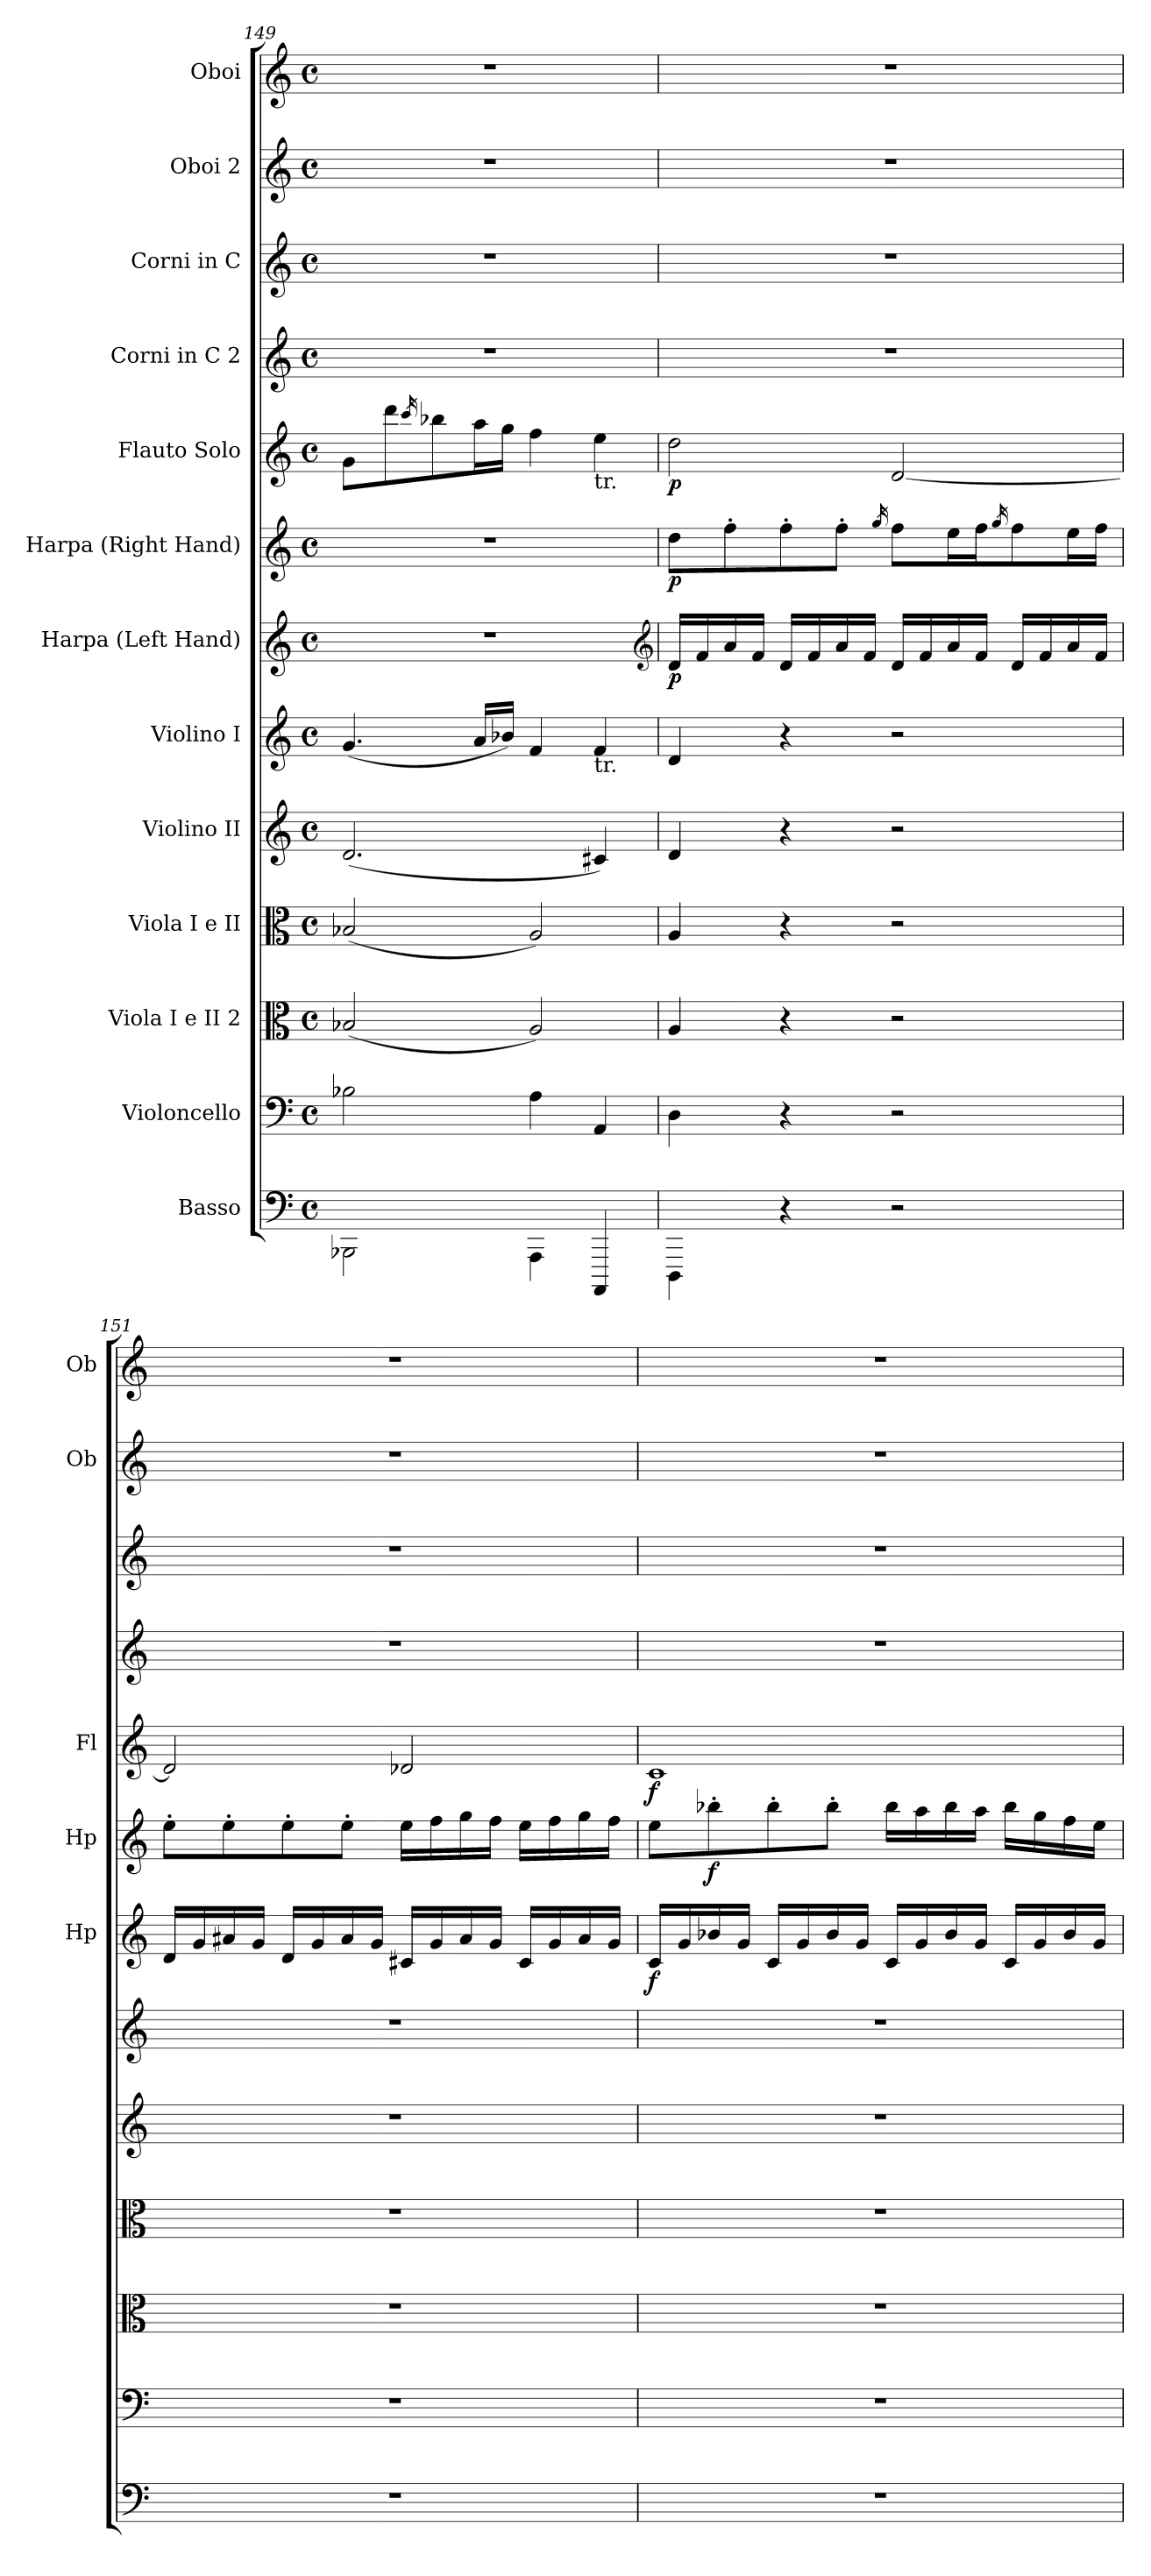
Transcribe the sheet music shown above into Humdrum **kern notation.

**kern	**kern	**kern	**kern	**kern	**kern	**kern	**dynam	**kern	**dynam	**kern	**dynam	**kern	**kern	**kern	**kern
*part13	*part12	*part11	*part10	*part9	*part8	*part7	*part7	*part6	*part6	*part5	*part5	*part4	*part3	*part2	*part1
*staff13	*staff12	*staff11	*staff10	*staff9	*staff8	*staff7	*staff7	*staff6	*staff6	*staff5	*staff5	*staff4	*staff3	*staff2	*staff1
*I"Basso	*I"Violoncello	*I"Viola I e II 2	*I"Viola I e II	*I"Violino II	*I"Violino I	*I"Harpa (Left Hand)	*	*I"Harpa (Right Hand)	*	*I"Flauto Solo	*	*I"Corni in C 2	*I"Corni in C	*I"Oboi 2	*I"Oboi
*	*	*	*	*	*	*I'Hp	*	*I'Hp	*	*I'Fl	*	*	*	*I'Ob	*I'Ob
*clefF4	*clefF4	*clefC3	*clefC3	*clefG2	*clefG2	*clefG2	*	*clefG2	*	*clefG2	*	*clefG2	*clefG2	*clefG2	*clefG2
*ITrd0c12	*	*	*	*	*	*	*	*	*	*	*	*ITrd0c12	*ITrd0c12	*	*
*k[]	*k[]	*k[]	*k[]	*k[]	*k[]	*k[]	*	*k[]	*	*k[]	*	*k[]	*k[]	*k[]	*k[]
*C:	*C:	*C:	*C:	*C:	*C:	*C:	*	*C:	*	*C:	*	*C:	*C:	*C:	*C:
*M4/4	*M4/4	*M4/4	*M4/4	*M4/4	*M4/4	*M4/4	*	*M4/4	*	*M4/4	*	*M4/4	*M4/4	*M4/4	*M4/4
*met(c)	*met(c)	*met(c)	*met(c)	*met(c)	*met(c)	*met(c)	*	*met(c)	*	*met(c)	*	*met(c)	*met(c)	*met(c)	*met(c)
=149	=149	=149	=149	=149	=149	=149	=149	=149	=149	=149	=149	=149	=149	=149	=149
2BBB-X\	2B-X\	(2B-X/	(2B-X/	(2.d/	(4.g/	1r	.	1r	.	8g\L	.	1r	1r	1r	1r
.	.	.	.	.	.	.	.	.	.	8ddd\	.	.	.	.	.
.	.	.	.	.	.	.	.	.	.	16qccc/	.	.	.	.	.
.	.	.	.	.	.	.	.	.	.	8bb-X\	.	.	.	.	.
.	.	.	.	.	16a/LL	.	.	.	.	16aa\L	.	.	.	.	.
.	.	.	.	.	16b-X/JJ)	.	.	.	.	16gg\JJ	.	.	.	.	.
4AAA\	4A\	2A/)	2A/)	.	4f/	.	.	.	.	4ff\	.	.	.	.	.
!	!	!	!	!	!	!	!	!	!	!LO:TX:b:t=tr.	!	!	!	!	!
!	!	!	!	!	!LO:TX:b:t=tr.	!	!	!	!	!	!	!	!	!	!
4AAAA/	4AA/	.	.	4c#X/)	4f/	.	.	.	.	4ee\	.	.	.	.	.
*	*	*	*	*	*	*clefG2	*	*	*	*	*	*	*	*	*
=150	=150	=150	=150	=150	=150	=150	=150	=150	=150	=150	=150	=150	=150	=150	=150
!	!	!	!	!	!	!	!LO:DY:b	!	!LO:DY:b	!	!LO:DY:b	!	!	!	!
4DDD\	4D\	4A/	4A/	4d/	4d/	16d/LL	p	8dd\L	p	2dd\	p	1r	1r	1r	1r
.	.	.	.	.	.	16f/	.	.	.	.	.	.	.	.	.
.	.	.	.	.	.	16a/	.	8ff'\	.	.	.	.	.	.	.
.	.	.	.	.	.	16f/JJ	.	.	.	.	.	.	.	.	.
4r	4r	4r	4r	4r	4r	16d/LL	.	8ff'\	.	.	.	.	.	.	.
.	.	.	.	.	.	16f/	.	.	.	.	.	.	.	.	.
.	.	.	.	.	.	16a/	.	8ff'\J	.	.	.	.	.	.	.
.	.	.	.	.	.	16f/JJ	.	.	.	.	.	.	.	.	.
.	.	.	.	.	.	.	.	16qgg/	.	.	.	.	.	.	.
2r	2r	2r	2r	2r	2r	16d/LL	.	8ff\L	.	[2d/	.	.	.	.	.
.	.	.	.	.	.	16f/	.	.	.	.	.	.	.	.	.
.	.	.	.	.	.	16a/	.	16ee\L	.	.	.	.	.	.	.
.	.	.	.	.	.	16f/JJ	.	16ff\J	.	.	.	.	.	.	.
.	.	.	.	.	.	.	.	16qgg/	.	.	.	.	.	.	.
.	.	.	.	.	.	16d/LL	.	8ff\	.	.	.	.	.	.	.
.	.	.	.	.	.	16f/	.	.	.	.	.	.	.	.	.
.	.	.	.	.	.	16a/	.	16ee\L	.	.	.	.	.	.	.
.	.	.	.	.	.	16f/JJ	.	16ff\JJ	.	.	.	.	.	.	.
!!LO:PB:g=z
=151	=151	=151	=151	=151	=151	=151	=151	=151	=151	=151	=151	=151	=151	=151	=151
1r	1r	1r	1r	1r	1r	16d/LL	.	8ee'\L	.	2d/]	.	1r	1r	1r	1r
.	.	.	.	.	.	16g/	.	.	.	.	.	.	.	.	.
.	.	.	.	.	.	16a#X/	.	8ee'\	.	.	.	.	.	.	.
.	.	.	.	.	.	16g/JJ	.	.	.	.	.	.	.	.	.
.	.	.	.	.	.	16d/LL	.	8ee'\	.	.	.	.	.	.	.
.	.	.	.	.	.	16g/	.	.	.	.	.	.	.	.	.
.	.	.	.	.	.	16a#/	.	8ee'\J	.	.	.	.	.	.	.
.	.	.	.	.	.	16g/JJ	.	.	.	.	.	.	.	.	.
.	.	.	.	.	.	16c#X/LL	.	16ee\LL	.	2d-X/	.	.	.	.	.
.	.	.	.	.	.	16g/	.	16ff\	.	.	.	.	.	.	.
.	.	.	.	.	.	16a#/	.	16gg\	.	.	.	.	.	.	.
.	.	.	.	.	.	16g/JJ	.	16ff\JJ	.	.	.	.	.	.	.
.	.	.	.	.	.	16c#/LL	.	16ee\LL	.	.	.	.	.	.	.
.	.	.	.	.	.	16g/	.	16ff\	.	.	.	.	.	.	.
.	.	.	.	.	.	16a#/	.	16gg\	.	.	.	.	.	.	.
.	.	.	.	.	.	16g/JJ	.	16ff\JJ	.	.	.	.	.	.	.
=152	=152	=152	=152	=152	=152	=152	=152	=152	=152	=152	=152	=152	=152	=152	=152
!	!	!	!	!	!	!	!LO:DY:b	!	!	!	!LO:DY:b	!	!	!	!
1r	1r	1r	1r	1r	1r	16c/LL	f	8ee\L	.	1c	f	1r	1r	1r	1r
.	.	.	.	.	.	16g/	.	.	.	.	.	.	.	.	.
!	!	!	!	!	!	!	!	!	!LO:DY:b	!	!	!	!	!	!
.	.	.	.	.	.	16b-X/	.	8bb-X'\	f	.	.	.	.	.	.
.	.	.	.	.	.	16g/JJ	.	.	.	.	.	.	.	.	.
.	.	.	.	.	.	16c/LL	.	8bb-'\	.	.	.	.	.	.	.
.	.	.	.	.	.	16g/	.	.	.	.	.	.	.	.	.
.	.	.	.	.	.	16b-/	.	8bb-'\J	.	.	.	.	.	.	.
.	.	.	.	.	.	16g/JJ	.	.	.	.	.	.	.	.	.
.	.	.	.	.	.	16c/LL	.	16bb-\LL	.	.	.	.	.	.	.
.	.	.	.	.	.	16g/	.	16aa\	.	.	.	.	.	.	.
.	.	.	.	.	.	16b-/	.	16bb-\	.	.	.	.	.	.	.
.	.	.	.	.	.	16g/JJ	.	16aa\JJ	.	.	.	.	.	.	.
.	.	.	.	.	.	16c/LL	.	16bb-\LL	.	.	.	.	.	.	.
.	.	.	.	.	.	16g/	.	16gg\	.	.	.	.	.	.	.
.	.	.	.	.	.	16b-/	.	16ff\	.	.	.	.	.	.	.
.	.	.	.	.	.	16g/JJ	.	16ee\JJ	.	.	.	.	.	.	.
=	=	=	=	=	=	=	=	=	=	=	=	=	=	=	=
*-	*-	*-	*-	*-	*-	*-	*-	*-	*-	*-	*-	*-	*-	*-	*-
